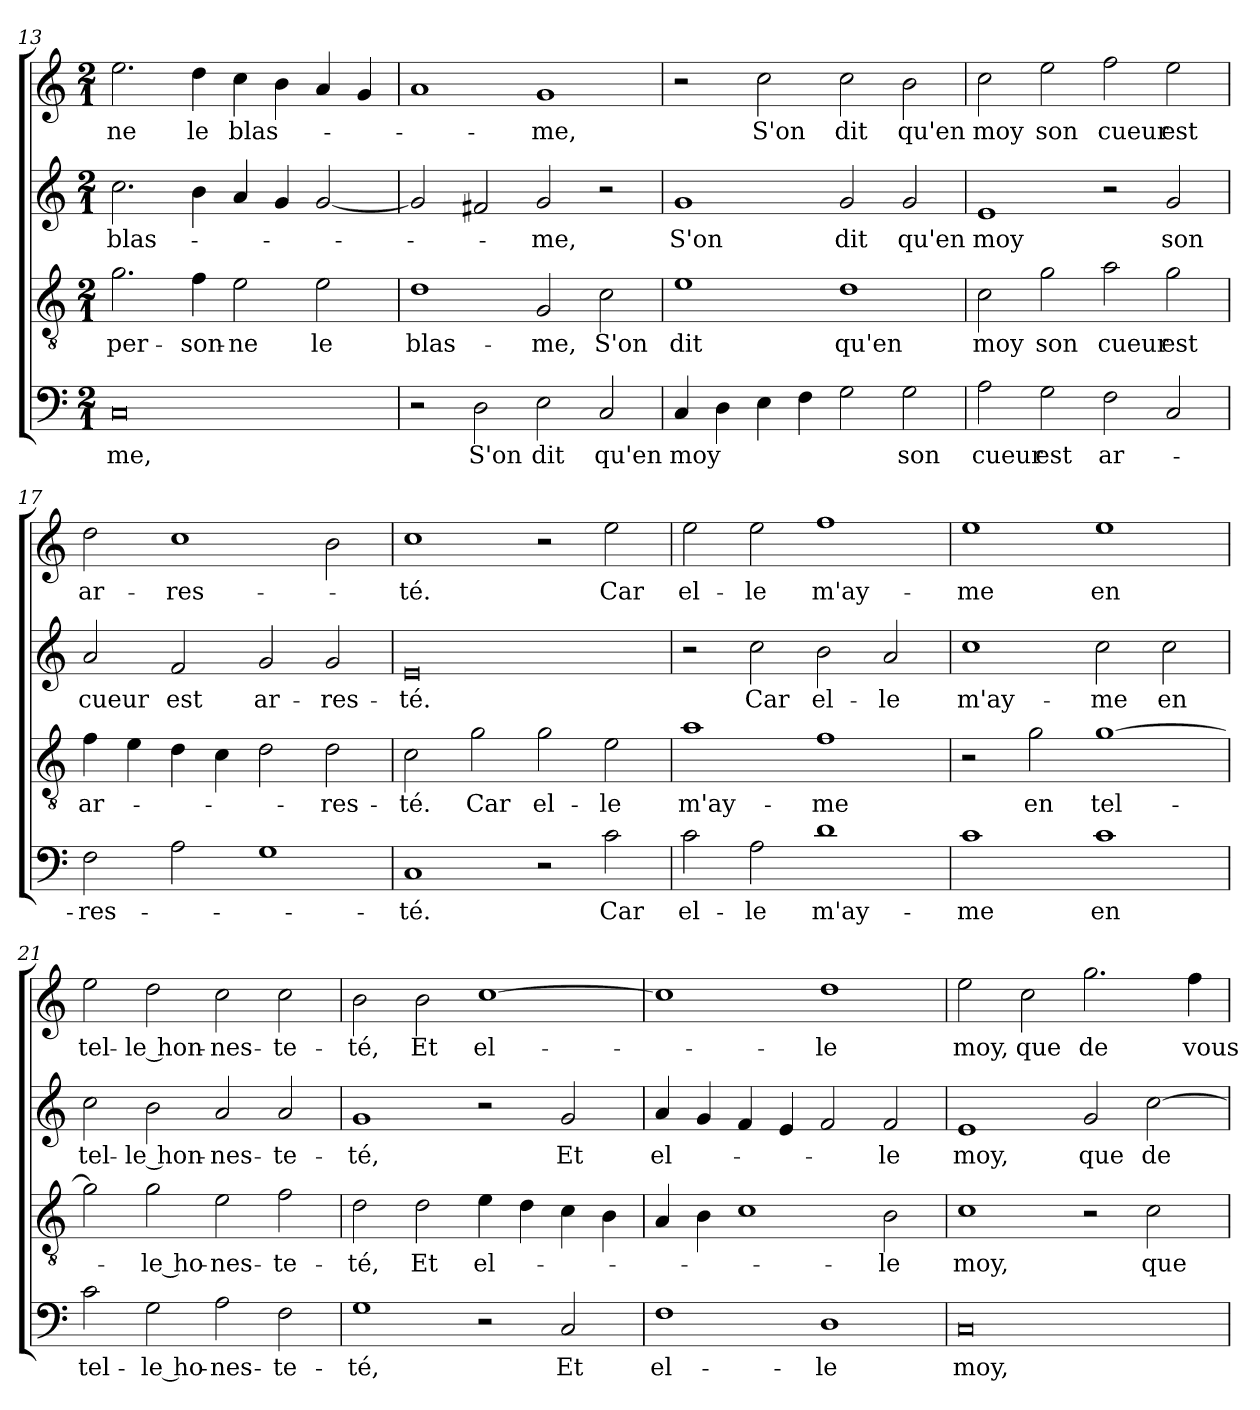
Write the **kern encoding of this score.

**kern	**text	**kern	**text	**kern	**text	**kern	**text
*part4	*part4	*part3	*part3	*part2	*part2	*part1	*part1
*staff4	*staff4	*staff3	*staff3	*staff2	*staff2	*staff1	*staff1
*clefF4	*	*clefGv2	*	*clefG2	*	*clefG2	*
*	*	*ITrd-7c-12	*	*	*	*	*
*k[]	*	*k[]	*	*k[]	*	*k[]	*
*C:	*	*C:	*	*C:	*	*C:	*
*M2/1	*	*M2/1	*	*M2/1	*	*M2/1	*
=13	=13	=13	=13	=13	=13	=13	=13
0C/	-me,	2.gg\	per-	2.cc\	blas-	2.ee\	-ne
.	.	4ff\	-son-	4b\	.	4dd\	le
.	.	2ee\	-ne	4a/	.	4cc\	blas-
.	.	.	.	4g/	.	4b\	.
.	.	2ee\	le	[2g/	.	4a/	.
.	.	.	.	.	.	4g/	.
=14	=14	=14	=14	=14	=14	=14	=14
2r	.	1dd\	blas-	2g/]	.	1a/	.
2D\	S'on	.	.	2f#X/	.	.	.
2E\	dit	2g/	-me,	2g/	-me,	1g/	-me,
2C/	qu'en	2cc\	S'on	2r	.	.	.
=15	=15	=15	=15	=15	=15	=15	=15
4C/	moy	1ee\	dit	1g/	S'on	2r	.
4D\	.	.	.	.	.	.	.
4E\	.	.	.	.	.	2cc\	S'on
4F\	.	.	.	.	.	.	.
2G\	.	1dd\	qu'en	2g/	dit	2cc\	dit
2G\	son	.	.	2g/	qu'en	2b\	qu'en
!!LO:LB:g=z
=16	=16	=16	=16	=16	=16	=16	=16
2A\	cueur	2cc\	moy	1e/	moy	2cc\	moy
2G\	est	2gg\	son	.	.	2ee\	son
2F\	ar-	2aa\	cueur	2r	.	2ff\	cueur
2C/	.	2gg\	est	2g/	son	2ee\	est
=17	=17	=17	=17	=17	=17	=17	=17
2F\	-res-	4ff\	ar-	2a/	cueur	2dd\	ar-
.	.	4ee\	.	.	.	.	.
2A\	.	4dd\	.	2f/	est	1cc\	-res-
.	.	4cc\	.	.	.	.	.
1G\	.	2dd\	.	2g/	ar-	.	.
.	.	2dd\	-res-	2g/	-res-	2b\	.
=18	=18	=18	=18	=18	=18	=18	=18
1C/	-té.	2cc\	-té.	0e/	-té.	1cc\	-té.
.	.	2gg\	Car	.	.	.	.
2r	.	2gg\	el-	.	.	2r	.
2c\	Car	2ee\	-le	.	.	2ee\	Car
=19	=19	=19	=19	=19	=19	=19	=19
2c\	el-	1aa\	m'ay-	2r	.	2ee\	el-
2A\	-le	.	.	2cc\	Car	2ee\	-le
1d\	m'ay-	1ff\	-me	2b\	el-	1ff\	m'ay-
.	.	.	.	2a/	-le	.	.
=20	=20	=20	=20	=20	=20	=20	=20
1c\	-me	2r	.	1cc\	m'ay-	1ee\	-me
.	.	2gg\	en	.	.	.	.
1c\	en	[1gg\	tel-	2cc\	-me	1ee\	en
.	.	.	.	2cc\	en	.	.
!!LO:PB:g=z
=21	=21	=21	=21	=21	=21	=21	=21
2c\	tel-	2gg\]	.	2cc\	tel-	2ee\	tel-
2G\	-le ho-	2gg\	-le ho-	2b\	-le hon-	2dd\	-le hon-
2A\	-nes-	2ee\	-nes-	2a/	-nes-	2cc\	-nes-
2F\	-te-	2ff\	-te-	2a/	-te-	2cc\	-te-
=22	=22	=22	=22	=22	=22	=22	=22
1G\	-té,	2dd\	-té,	1g/	-té,	2b\	-té,
.	.	2dd\	Et	.	.	2b\	Et
2r	.	4ee\	el-	2r	.	[1cc\	el-
.	.	4dd\	.	.	.	.	.
2C/	Et	4cc\	.	2g/	Et	.	.
.	.	4b\	.	.	.	.	.
=23	=23	=23	=23	=23	=23	=23	=23
1F\	el-	4a/	.	4a/	el-	1cc\]	.
.	.	4b\	.	4g/	.	.	.
.	.	1cc\	.	4f/	.	.	.
.	.	.	.	4e/	.	.	.
1D\	-le	.	.	2f/	.	1dd\	-le
.	.	2b\	-le	2f/	-le	.	.
=24	=24	=24	=24	=24	=24	=24	=24
0C/	moy,	1cc\	moy,	1e/	moy,	2ee\	moy,
.	.	.	.	.	.	2cc\	que
.	.	2r	.	2g/	que	2.gg\	de
.	.	2cc\	que	[2cc\	de	.	.
.	.	.	.	.	.	4ff\	vous
=	=	=	=	=	=	=	=
*-	*-	*-	*-	*-	*-	*-	*-
